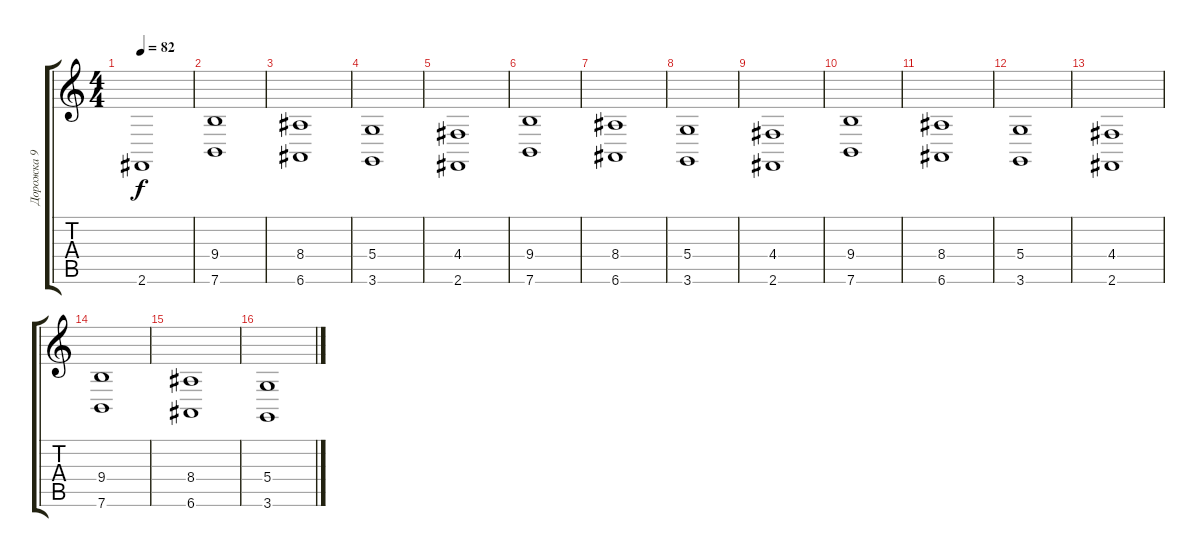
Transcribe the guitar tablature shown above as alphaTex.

\track ("Дорожка 9" "Дорожка 9") {instrument tremolostrings}
\staff {score tabs}
\tuning (E4 B3 G3 D3 A2 E2) {hide}
\ts (4 4)
\tempo 82
\clef g2
\ks c
2.6{t}.1{dy f} |
(9.4 7.6).1 |
(8.4 6.6).1 |
(5.4 3.6).1 |
(4.4 2.6).1 |
(9.4 7.6).1 |
(8.4 6.6).1 |
(5.4 3.6).1 |
(4.4 2.6).1 |
(9.4 7.6).1 |
(8.4 6.6).1 |
(5.4 3.6).1 |
(4.4 2.6).1 |
(9.4 7.6).1 |
(8.4 6.6).1 |
(5.4 3.6).1
